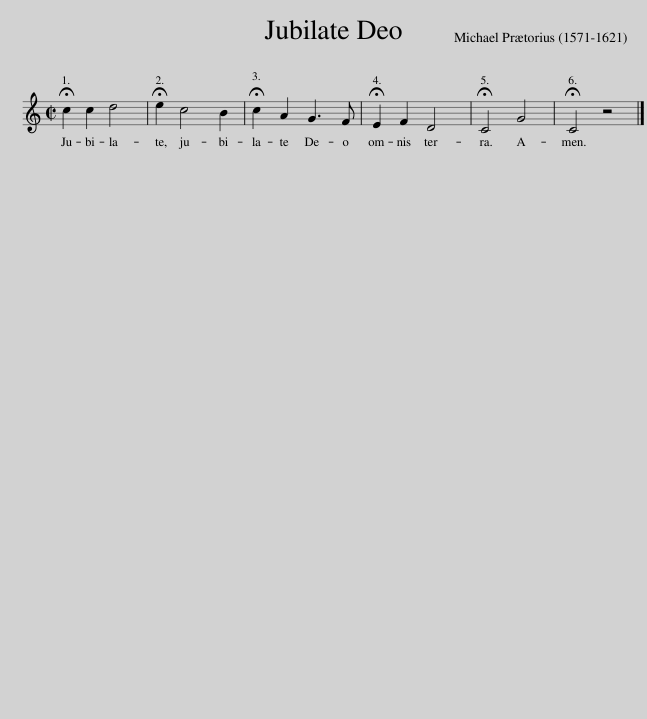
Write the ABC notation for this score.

X:1
L:1/8
M:4/4
I:linebreak $
K:C
V:1 treble
V:1
 !fermata!c2 c2 d4 | !fermata!e2 c4 B2 | !fermata!c2 A2 G3 F | !fermata!E2 F2 D4 | !fermata!C4 G4 | %5
 !fermata!C4 z4 |] %6
